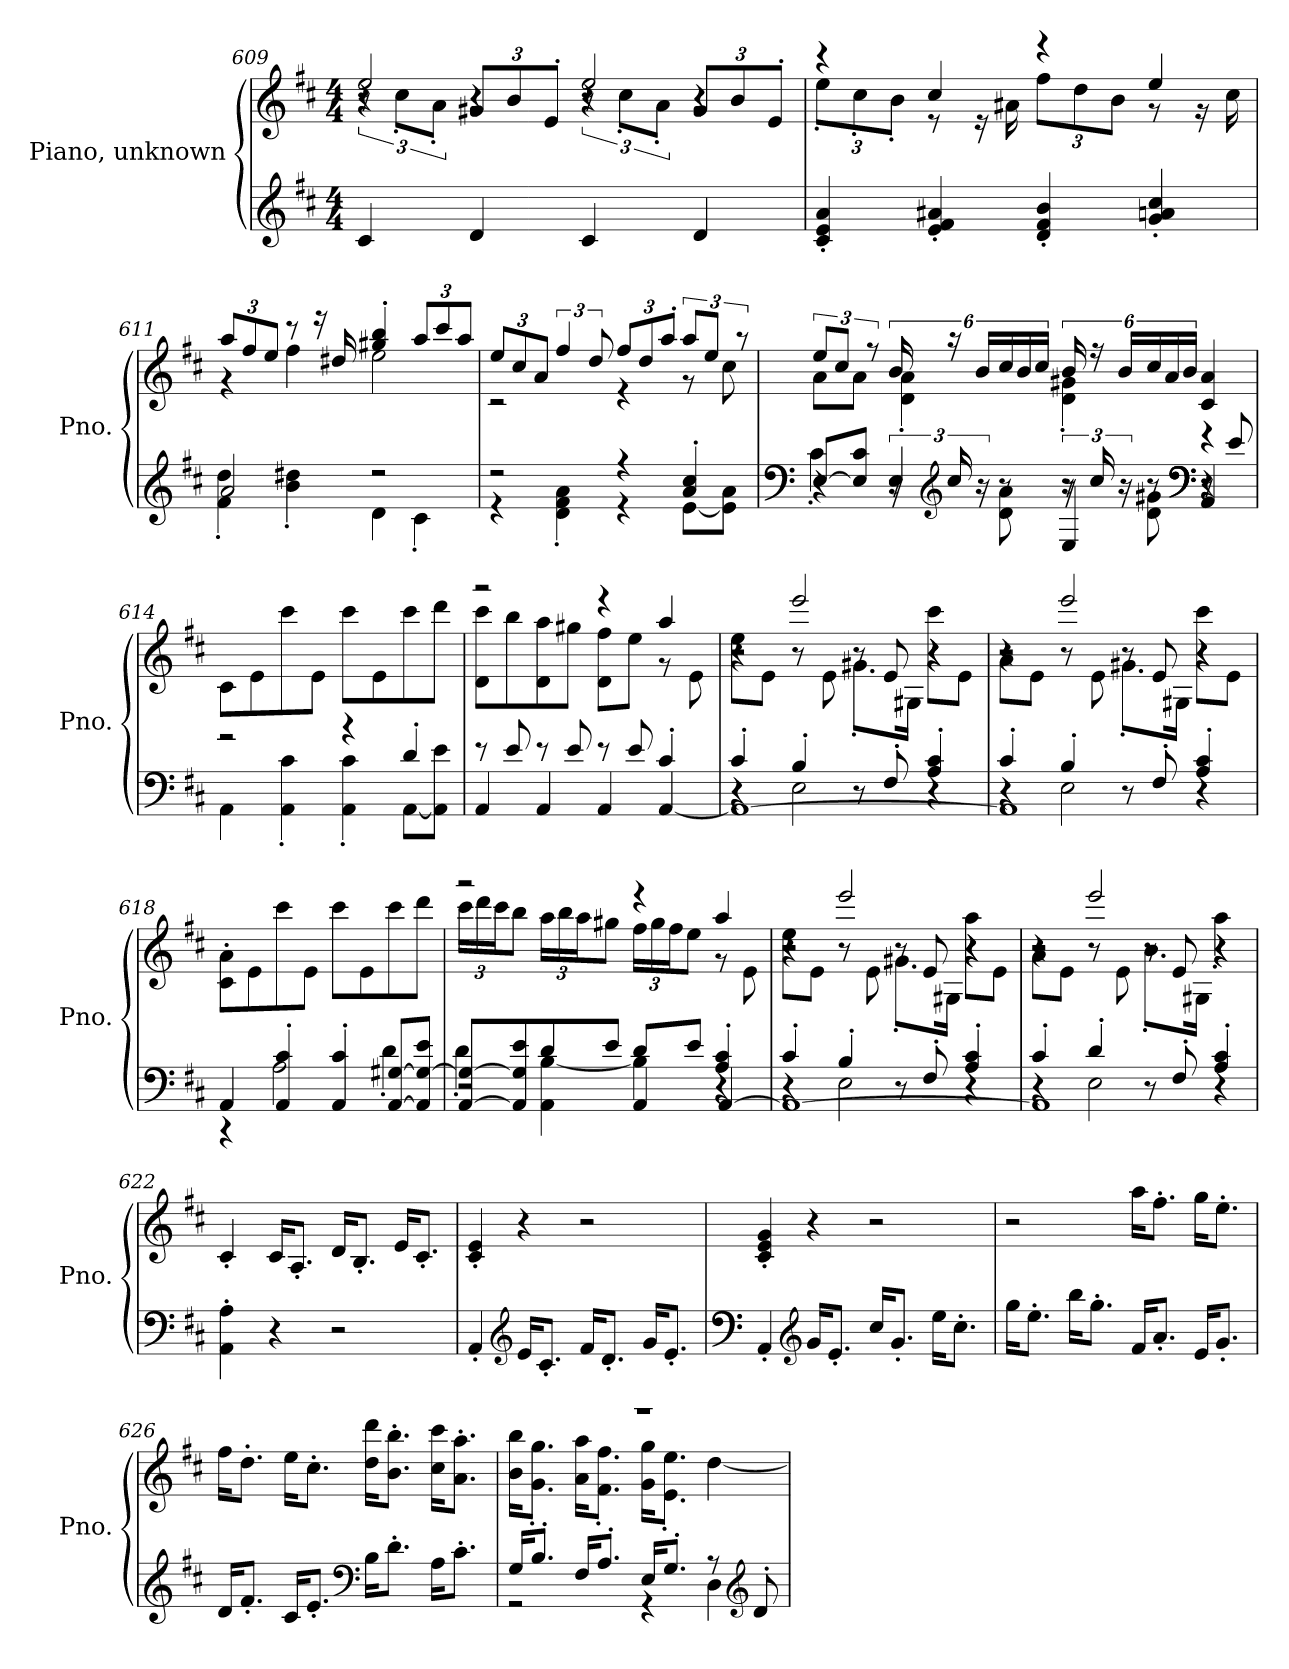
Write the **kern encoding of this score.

**kern	**kern
*part1	*part1
*staff2	*staff1
*I"Piano, unknown	*
*I'Pno.	*
!!LO:LB:g=z
*clefG2	*clefG2
*k[f#c#]	*k[f#c#]
*M4/4	*M4/4
=609	=609
*	*^
*	*	*^
4c#/	2ee/	12r	4r
.	.	12cc#'\L	.
.	.	12a'\J	.
*	*	*	*Xbrackettup
4d/	.	4r	12g#X/L
.	.	.	12b/
.	.	.	12e'/J
*	*	*brackettup	*
4c#/	2ee/	12r	4r
.	.	12cc#'\L	.
.	.	12a'\J	.
*	*	*	*Xbrackettup
4d/	.	4r	12g#/L
.	.	.	12b/
.	.	.	12e'/J
*	*	*v	*v
=610	=610	=610
4c#/' 4e/' 4a/'	4r	12ee'\L
.	.	12cc#'\
.	.	12b'\J
4e/' 4f#/' 4a#X/'	4cc#/	8r
.	.	16r
.	.	16a#X\
4d/' 4f#/' 4b/'	4r	12ff#\L
.	.	12dd\
.	.	12b\J
4g/' 4an/' 4cc#/'	4ee/	8r
.	.	16r
.	.	16cc#\
=611	=611	=611
*^	*	*
2a/	4f#\' 4dd\'	12aa/L	4r
.	.	12ff#/	.
.	.	12ee/J	.
.	4b\' 4dd#X\'	8r	4ff#\
.	.	16r	.
.	.	16dd#X/	.
2r	4d\	4gg#X/' 4bb/'	2ee\
.	4c#'\	12aa/L	.
.	.	12ccc#/	.
.	.	12aa/J	.
!!LO:LB:g=z	!!
=612	=612	=612	=612
2r	4r	12ee/L	2r
.	.	12cc#/	.
.	.	12a/J	.
*	*	*brackettup	*
.	4d\' 4f#\' 4a\'	6ff#/	.
.	.	12dd/	.
*	*	*Xbrackettup	*
4r	4r	12ff#/L	4r
.	.	12dd/	.
.	.	12aa'/J	.
*	*	*brackettup	*
4a/' 4cc#/'	[8e\L	12aa/L	8r
.	.	12ee/J	.
.	8e\] 8a\J	.	8cc#\
.	.	12r	.
*v	*v	*	*
=613	=613	=613
*clefF4	*	*
*^	*	*
*	*^	*	*
[8E/L	4c#'\	4r	12ee/L	8a\L
.	.	.	12cc#/J	.
8E/] 8c#/J	.	.	.	8a\J
.	.	.	12r	.
24r	8r	4E/	24b/	4d\' 4a\'
*clefG2	*	*	*	*
24cc#/	.	.	24r	.
24r	.	.	24b/LL	.
*	*	*	*Xbrackettup	*
8r	8d\ 8a\	.	24cc#/	.
.	.	.	24b/	.
.	.	.	24cc#/JJ	.
*	*	*	*brackettup	*
24r	8r	4E/	24b/	4d\' 4g#X\'
24cc#/	.	.	24r	.
24r	.	.	24b/LL	.
*	*	*	*Xbrackettup	*
8r	8d\ 8g#X\	.	24cc#/	.
.	.	.	24a/	.
.	.	.	24b/JJ	.
*clefF4	*	*	*	*
8r	4r	4AA/	4c#/ 4a/	4r
8e/	.	.	.	.
*	*v	*v	*	*
*	*	*v	*v
!!LO:LB:g=z
=614	=614	=614
2r	4AA\	8c#\L
.	.	8e\
.	4AA\' 4c#\'	8ccc#\
.	.	8e\J
4r	4AA\' 4c#\'	8ccc#\L
.	.	8e\
4d'/	[8AA\L	8ccc#\
.	8AA\] 8e\J	8ddd\J
=615	=615	=615
*	*	*^
8r	4AA/	2r	8d\ 8ccc#\L
8e/	.	.	8bb\
8r	4AA/	.	8d\ 8aa\
8e/	.	.	8gg#X\J
8r	4AA/	4r	8d\ 8ff#\L
8e/	.	.	8ee\J
4c#'/	[4AA/	4aa/	8r
.	.	.	8e\
=616	=616	=616	=616
*	*^	*	*^
4c#'/	4r	1AA_	4r	8ee\L	2r
.	.	.	.	8e\J	.
4B'/	2E\	.	2eee/	8r	.
.	.	.	.	8e\	.
8r	.	.	.	8.g#X'\L	8r
8F#'/	.	.	.	.	8e/
.	.	.	.	16G#X\Jk	.
4A/' 4c#/'	4r	.	4r	8ccc#\L	4r
.	.	.	.	8e\J	.
!!LO:LB:g=z	!!	!!
=617	=617	=617	=617	=617	=617
4c#'/	4r	1AA]	4r	8a\L	2r
.	.	.	.	8e\J	.
4B'/	2E\	.	2eee/	8r	.
.	.	.	.	8e\	.
8r	.	.	.	8.g#X'\L	8r
8F#'/	.	.	.	.	8e/
.	.	.	.	16G#X\Jk	.
4A/' 4c#/'	4r	.	4r	8ccc#\L	4r
.	.	.	.	8e\J	.
*	*v	*v	*	*	*
*	*	*v	*v	*v
=618	=618	=618
4AA/	4r	8c#\' 8a\'L
.	.	8e\
4AA/' 4c#/'	2A\	8ccc#\
.	.	8e\J
4AA/' 4c#/'	.	8ccc#\L
.	.	8e\
[8AA/ [8G#X/L	4d'\	8ccc#\
8AA/] 8G#/_ 8e/J	.	8ddd\J
=619	=619	=619
*	*^	*^
[8AA/ 8G#/_L	4d'\	2r	2r	24ccc#\LL
.	.	.	.	24ddd\
.	.	.	.	24ccc#\J
8AA/] 8G#/] 8e/	.	.	.	8bb\J
8d/	4AA\ [4B\	.	.	24aa\LL
.	.	.	.	24bb\
.	.	.	.	24aa\J
8e/J	.	.	.	8gg#X\J
8d/L	4B\]	4AA/	4r	24ff#\LL
.	.	.	.	24gg#\
.	.	.	.	24ff#\J
8e/J	.	.	.	8ee\J
4A/' 4c#/'	4r	[4AA/	4aa/	8r
.	.	.	.	8e\
!!LO:PB:g=z
=620	=620	=620	=620	=620
*	*	*	*	*^
4c#'/	4r	1AA_	4r	8ee\L	2r
.	.	.	.	8e\J	.
4B'/	2E\	.	2eee/	8r	.
.	.	.	.	8e\	.
8r	.	.	.	8.g#X'\L	8r
8F#'/	.	.	.	.	8e/
.	.	.	.	16G#X\Jk	.
4A/' 4c#/'	4r	.	4r	8aa\L	4r
.	.	.	.	8e\J	.
=621	=621	=621	=621	=621	=621
4c#'/	4r	1AA]	4r	8a\L	2r
.	.	.	.	8e\J	.
4d'/	2E\	.	2eee/	8r	.
.	.	.	.	8e\	.
8r	.	.	.	8.b'\L	8r
8F#'/	.	.	.	.	8e/
.	.	.	.	16G#X\Jk	.
4A/' 4c#/'	4r	.	4r	4aa'\	4r
*v	*v	*v	*	*	*
*	*v	*v	*v
=622	=622
4AA\' 4A\'	4c#'/
4r	16c#/KL
.	8.A'/J
2r	16d/KL
.	8.B'/J
.	16e/KL
.	8.c#'/J
=623	=623
4AA'/	4c#/' 4e/'
*clefG2	*
16e/KL	4r
8.c#'/J	.
16f#/KL	2r
8.d'/J	.
16g/KL	.
8.e'/J	.
!!LO:LB:g=z
=624	=624
*clefF4	*
4AA'/	4c#/' 4e/' 4g/'
*clefG2	*
16g/KL	4r
8.e'/J	.
16cc#/KL	2r
8.g'/J	.
16ee\KL	.
8.cc#'\J	.
=625	=625
16gg\KL	2r
8.ee'\J	.
16bb\KL	.
8.gg'\J	.
16f#/KL	16aa\KL
8.a'/J	8.ff#'\J
16e/KL	16gg\KL
8.g'/J	8.ee'\J
=626	=626
16d/KL	16ff#\KL
8.f#'/J	8.dd'\J
16c#/KL	16ee\KL
8.e'/J	8.cc#'\J
*clefF4	*
16B\KL	16dd\ 16ddd\KL
8.d'\J	8.b\' 8.bb\'J
16A\KL	16cc#\ 16ccc#\KL
8.c#'\J	8.a\' 8.aa\'J
!!LO:LB:g=z
=627	=627
*^	*^
16G/KL	2r	1r	16b\ 16bb\KL
8.B'/J	.	.	8.g\' 8.gg\'J
16F#/KL	.	.	16a\ 16aa\KL
8.A'/J	.	.	8.f#\' 8.ff#\'J
16E/KL	4r	.	16g\ 16gg\KL
8.G'/J	.	.	8.e\' 8.ee\'J
8r	4D\	.	[4dd\
*clefG2	*	*	*
8d'/	.	.	.
*v	*v	*	*
*	*v	*v
=	=
*-	*-
